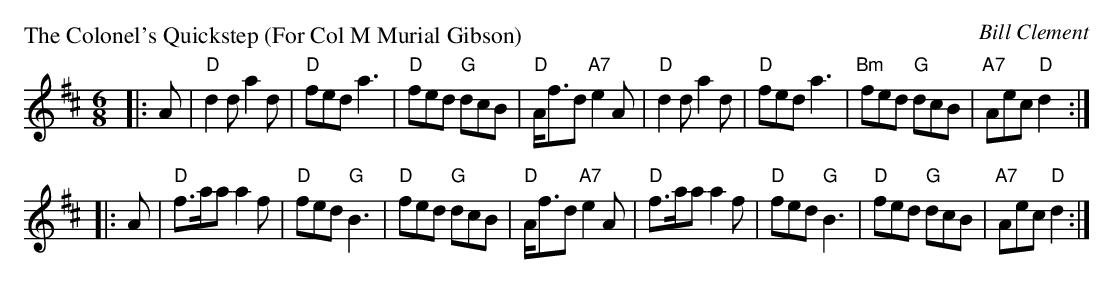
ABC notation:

X:1
P: The Colonel's Quickstep (For Col M Murial Gibson)
C: Bill Clement
M: 6/8
L: 1/8
K: D
|: A \
| "D"d2d a2d | "D"fed a3 |  "D"fed "G"dcB | "D"A<fd "A7"e2A \
| "D"d2d a2d | "D"fed a3 | "Bm"fed "G"dcB | "A7"Aec "D"d2 :|
|: A \
| "D"f>aa a2f | "D"fed "G"B3 | "D"fed "G"dcB | "D"A<fd "A7"e2A \
| "D"f>aa a2f | "D"fed "G"B3 | "D"fed "G"dcB | "A7"Aec "D"d2 :|
